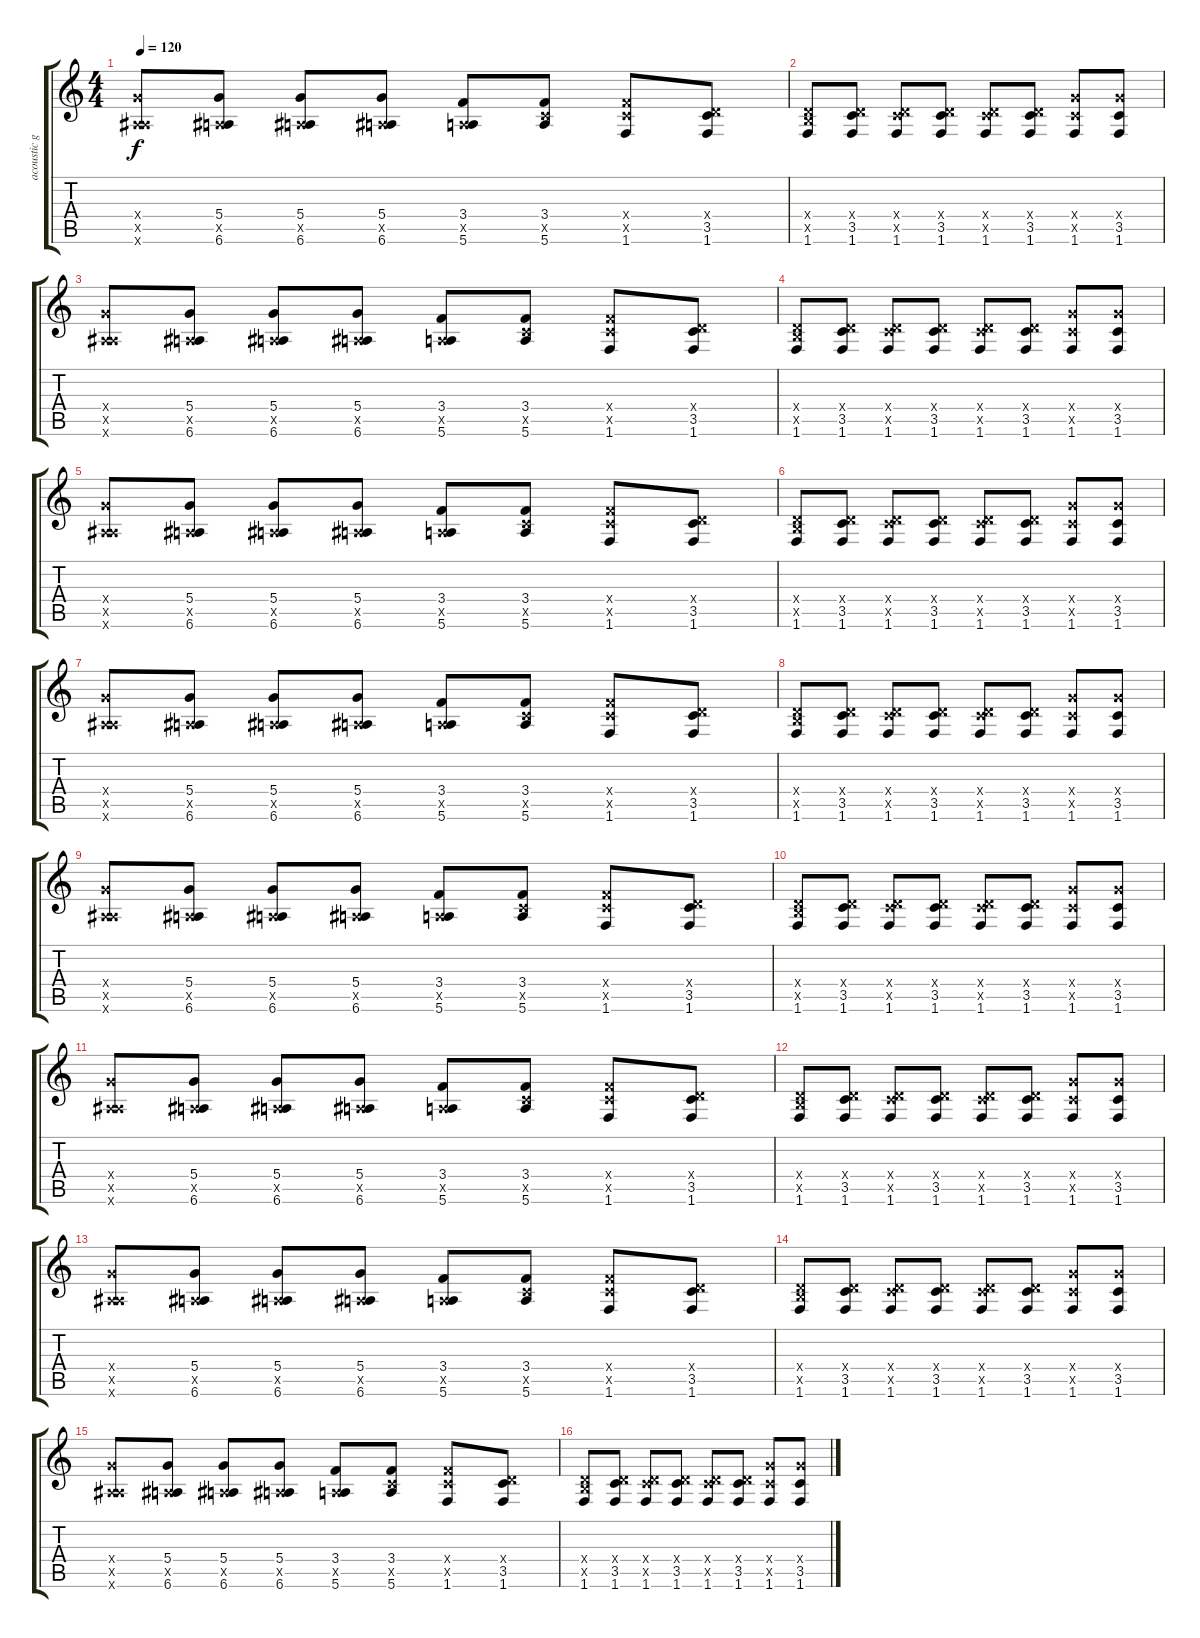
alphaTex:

\track ("acoustic guitar" "acoustic g") {instrument electricguitarmuted}
\staff {score tabs}
\tuning (E4 B3 G3 D3 A2 E2) {hide}
\ts (4 4)
\tempo 120
\clef g2
\ks c
(5.4{x} 0.5{x} 6.6{x}).8{dy f} (5.4 0.5{x} 6.6).8 (5.4 0.5{x} 6.6).8 (5.4 0.5{x} 6.6).8 (3.4 0.5{x} 5.6).8 (3.4 3.5{x} 5.6).8 (3.4{x} 3.5{x} 1.6).8 (0.4{x} 3.5 1.6).8 |
(0.4{x} 2.5{x} 1.6).8 (0.4{x} 3.5 1.6).8 (0.4{x} 3.5{x} 1.6).8 (0.4{x} 3.5 1.6).8 (0.4{x} 3.5{x} 1.6).8 (0.4{x} 3.5 1.6).8 (5.4{x} 3.5{x} 1.6).8 (5.4{x} 3.5 1.6).8 |
(5.4{x} 0.5{x} 6.6{x}).8 (5.4 0.5{x} 6.6).8 (5.4 0.5{x} 6.6).8 (5.4 0.5{x} 6.6).8 (3.4 0.5{x} 5.6).8 (3.4 3.5{x} 5.6).8 (3.4{x} 3.5{x} 1.6).8 (0.4{x} 3.5 1.6).8 |
(0.4{x} 2.5{x} 1.6).8 (0.4{x} 3.5 1.6).8 (0.4{x} 3.5{x} 1.6).8 (0.4{x} 3.5 1.6).8 (0.4{x} 3.5{x} 1.6).8 (0.4{x} 3.5 1.6).8 (5.4{x} 3.5{x} 1.6).8 (5.4{x} 3.5 1.6).8 |
(5.4{x} 0.5{x} 6.6{x}).8 (5.4 0.5{x} 6.6).8 (5.4 0.5{x} 6.6).8 (5.4 0.5{x} 6.6).8 (3.4 0.5{x} 5.6).8 (3.4 3.5{x} 5.6).8 (3.4{x} 3.5{x} 1.6).8 (0.4{x} 3.5 1.6).8 |
(0.4{x} 2.5{x} 1.6).8 (0.4{x} 3.5 1.6).8 (0.4{x} 3.5{x} 1.6).8 (0.4{x} 3.5 1.6).8 (0.4{x} 3.5{x} 1.6).8 (0.4{x} 3.5 1.6).8 (5.4{x} 3.5{x} 1.6).8 (5.4{x} 3.5 1.6).8 |
(5.4{x} 0.5{x} 6.6{x}).8 (5.4 0.5{x} 6.6).8 (5.4 0.5{x} 6.6).8 (5.4 0.5{x} 6.6).8 (3.4 0.5{x} 5.6).8 (3.4 3.5{x} 5.6).8 (3.4{x} 3.5{x} 1.6).8 (0.4{x} 3.5 1.6).8 |
(0.4{x} 2.5{x} 1.6).8 (0.4{x} 3.5 1.6).8 (0.4{x} 3.5{x} 1.6).8 (0.4{x} 3.5 1.6).8 (0.4{x} 3.5{x} 1.6).8 (0.4{x} 3.5 1.6).8 (5.4{x} 3.5{x} 1.6).8 (5.4{x} 3.5 1.6).8 |
(5.4{x} 0.5{x} 6.6{x}).8 (5.4 0.5{x} 6.6).8 (5.4 0.5{x} 6.6).8 (5.4 0.5{x} 6.6).8 (3.4 0.5{x} 5.6).8 (3.4 3.5{x} 5.6).8 (3.4{x} 3.5{x} 1.6).8 (0.4{x} 3.5 1.6).8 |
(0.4{x} 2.5{x} 1.6).8 (0.4{x} 3.5 1.6).8 (0.4{x} 3.5{x} 1.6).8 (0.4{x} 3.5 1.6).8 (0.4{x} 3.5{x} 1.6).8 (0.4{x} 3.5 1.6).8 (5.4{x} 3.5{x} 1.6).8 (5.4{x} 3.5 1.6).8 |
(5.4{x} 0.5{x} 6.6{x}).8 (5.4 0.5{x} 6.6).8 (5.4 0.5{x} 6.6).8 (5.4 0.5{x} 6.6).8 (3.4 0.5{x} 5.6).8 (3.4 3.5{x} 5.6).8 (3.4{x} 3.5{x} 1.6).8 (0.4{x} 3.5 1.6).8 |
(0.4{x} 2.5{x} 1.6).8 (0.4{x} 3.5 1.6).8 (0.4{x} 3.5{x} 1.6).8 (0.4{x} 3.5 1.6).8 (0.4{x} 3.5{x} 1.6).8 (0.4{x} 3.5 1.6).8 (5.4{x} 3.5{x} 1.6).8 (5.4{x} 3.5 1.6).8 |
(5.4{x} 0.5{x} 6.6{x}).8 (5.4 0.5{x} 6.6).8 (5.4 0.5{x} 6.6).8 (5.4 0.5{x} 6.6).8 (3.4 0.5{x} 5.6).8 (3.4 3.5{x} 5.6).8 (3.4{x} 3.5{x} 1.6).8 (0.4{x} 3.5 1.6).8 |
(0.4{x} 2.5{x} 1.6).8 (0.4{x} 3.5 1.6).8 (0.4{x} 3.5{x} 1.6).8 (0.4{x} 3.5 1.6).8 (0.4{x} 3.5{x} 1.6).8 (0.4{x} 3.5 1.6).8 (5.4{x} 3.5{x} 1.6).8 (5.4{x} 3.5 1.6).8 |
(5.4{x} 0.5{x} 6.6{x}).8 (5.4 0.5{x} 6.6).8 (5.4 0.5{x} 6.6).8 (5.4 0.5{x} 6.6).8 (3.4 0.5{x} 5.6).8 (3.4 3.5{x} 5.6).8 (3.4{x} 3.5{x} 1.6).8 (0.4{x} 3.5 1.6).8 |
(0.4{x} 2.5{x} 1.6).8 (0.4{x} 3.5 1.6).8 (0.4{x} 3.5{x} 1.6).8 (0.4{x} 3.5 1.6).8 (0.4{x} 3.5{x} 1.6).8 (0.4{x} 3.5 1.6).8 (5.4{x} 3.5{x} 1.6).8 (5.4{x} 3.5 1.6).8
